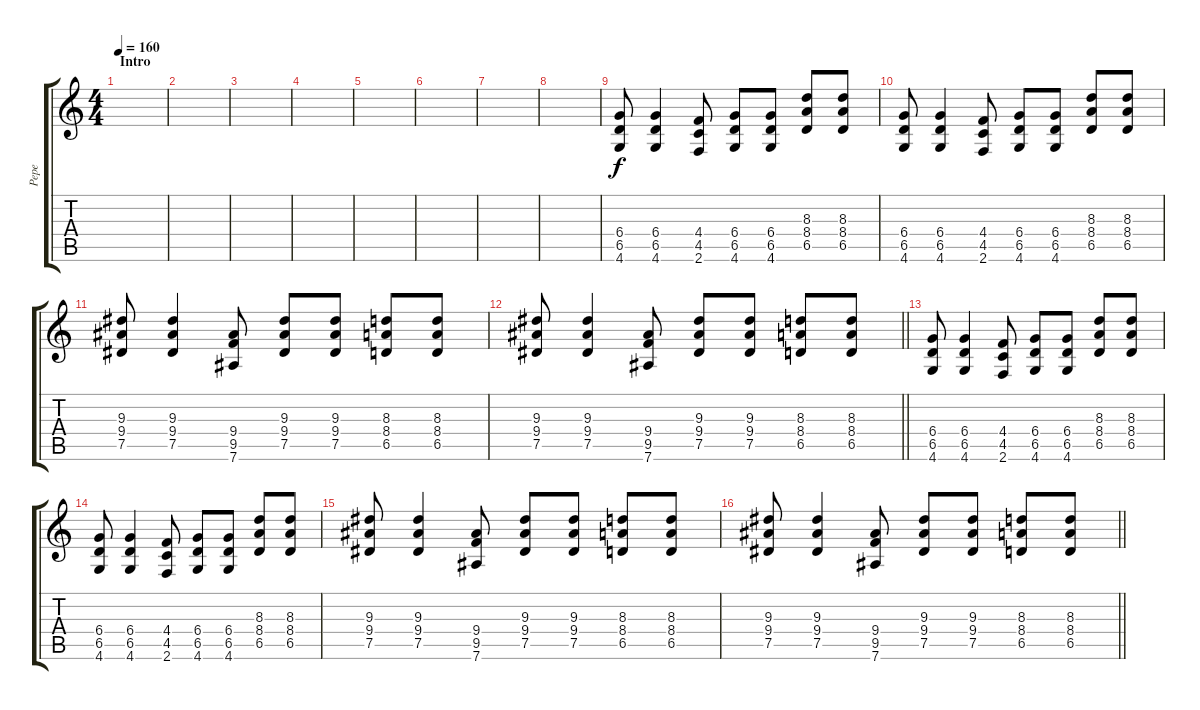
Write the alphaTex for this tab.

\track ("Pepe" "Pepe") {instrument overdrivenguitar}
\staff {score tabs}
\tuning (Eb4 Bb3 Gb3 Db3 Ab2 Eb2) {hide}
\ts (4 4)
\section ("" "Intro")
\tempo 160
\clef g2
\ks c
|
|
|
|
|
|
|
|
(6.4 6.5 4.6).8 (6.4 6.5 4.6).4 (4.4 4.5 2.6).8 (6.4 6.5 4.6).8 (6.4 6.5 4.6).8 (8.3 8.4 6.5).8 (8.3 8.4 6.5).8 |
(6.4 6.5 4.6).8 (6.4 6.5 4.6).4 (4.4 4.5 2.6).8 (6.4 6.5 4.6).8 (6.4 6.5 4.6).8 (8.3 8.4 6.5).8 (8.3 8.4 6.5).8 |
(9.3 9.4 7.5).8 (9.3 9.4 7.5).4 (9.4 9.5 7.6).8 (9.3 9.4 7.5).8 (9.3 9.4 7.5).8 (8.3 8.4 6.5).8 (8.3 8.4 6.5).8 |
\barLineRight lightlight
(9.3 9.4 7.5).8 (9.3 9.4 7.5).4 (9.4 9.5 7.6).8 (9.3 9.4 7.5).8 (9.3 9.4 7.5).8 (8.3 8.4 6.5).8 (8.3 8.4 6.5).8 |
(6.4 6.5 4.6).8 (6.4 6.5 4.6).4 (4.4 4.5 2.6).8 (6.4 6.5 4.6).8 (6.4 6.5 4.6).8 (8.3 8.4 6.5).8 (8.3 8.4 6.5).8 |
(6.4 6.5 4.6).8 (6.4 6.5 4.6).4 (4.4 4.5 2.6).8 (6.4 6.5 4.6).8 (6.4 6.5 4.6).8 (8.3 8.4 6.5).8 (8.3 8.4 6.5).8 |
(9.3 9.4 7.5).8 (9.3 9.4 7.5).4 (9.4 9.5 7.6).8 (9.3 9.4 7.5).8 (9.3 9.4 7.5).8 (8.3 8.4 6.5).8 (8.3 8.4 6.5).8 |
\barLineRight lightlight
(9.3 9.4 7.5).8 (9.3 9.4 7.5).4 (9.4 9.5 7.6).8 (9.3 9.4 7.5).8 (9.3 9.4 7.5).8 (8.3 8.4 6.5).8 (8.3 8.4 6.5).8
